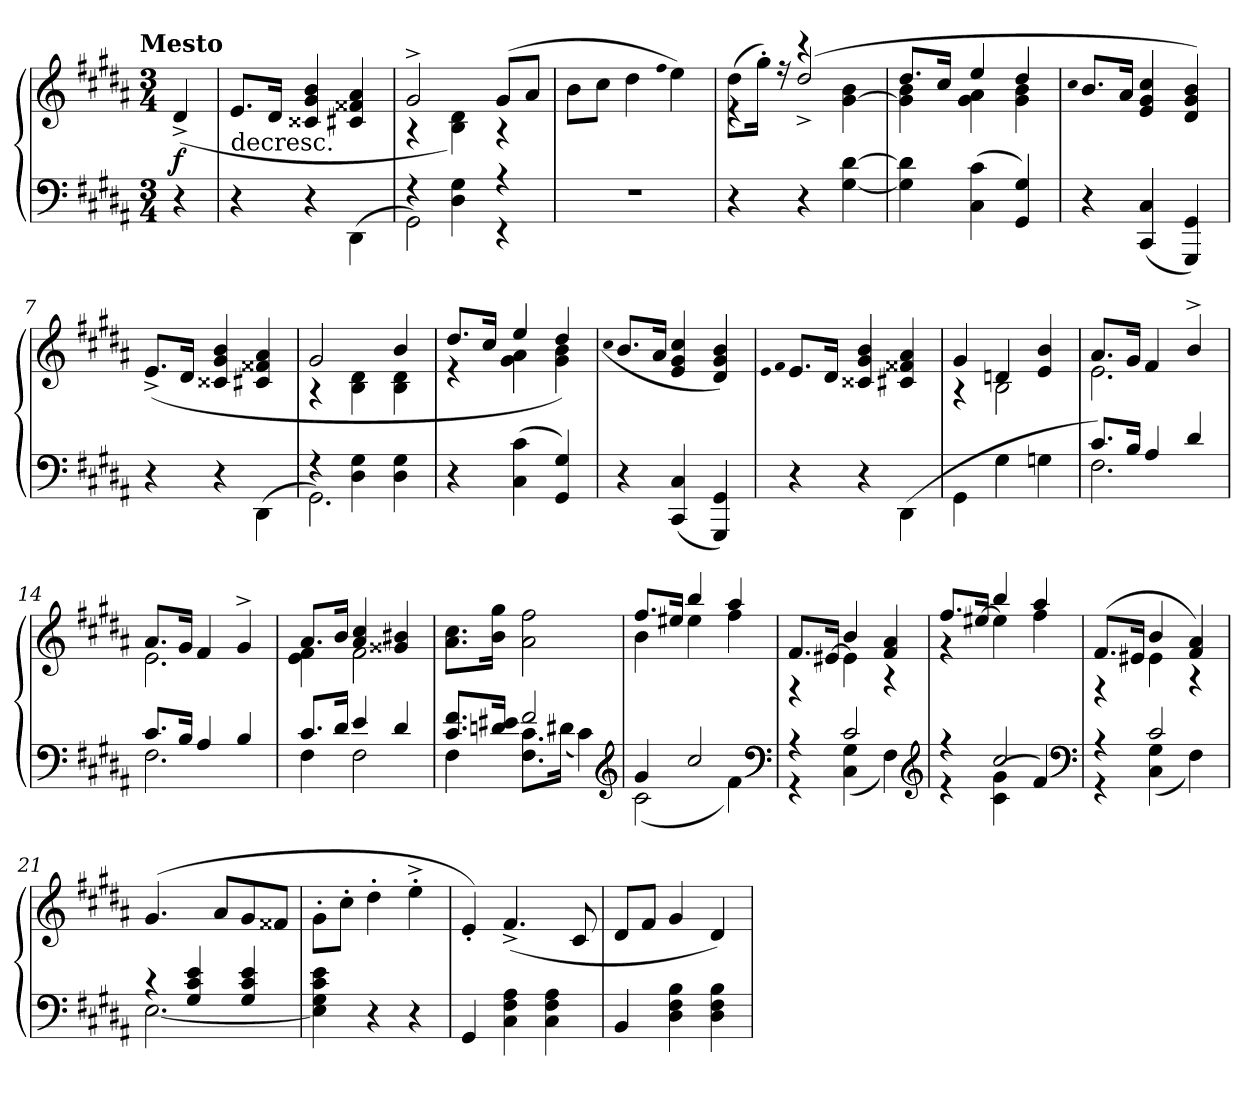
**kern	**kern	**dynam
*part1	*part1	*part1
*staff2	*staff1	*staff1/2
*clefF4	*clefG2	*
*k[f#c#g#d#a#]	*k[f#c#g#d#a#]	*
*g#:	*g#:	*
!!LO:TX:omd:t=Mesto
*M3/4	*M3/4	*
*MM110	*MM110	*
=	=	=
4r	(4d#^/	f
=1	=1	=1
!	!LO:TX:c:t=decresc.	!
4r	8.e/L	.
.	16d#/Jk	.
4r	4c##X/ 4g#/ 4b/	.
(4DD#\	4c#X/ 4f##X/ 4a#/	.
=2	=2	=2
*^	*^	*
4r	2GG#\)	2g#^/	4r	.
4D#\ 4G#\	.	.	4B\ 4d#\)	.
4r	4r	(8g#/L	4r	.
.	.	8a#/J	.	.
*v	*v	*	*	*
*	*v	*v	*
=3	=3	=3
2.r	8b\L	.
.	8cc#\J	.
.	4dd#\	.
.	qff#	.
.	4ee\)	.
=4	=4	=4
*	*^	*
4r	(8dd#\L	4r	.
.	16gg#'\Jk)	.	.
.	16r	.	.
4r	4r	(2dd#^/	.
[4G#\ [4d#\	[4g#\ 4b\	.	.
=5	=5	=5	=5
4G#]\ 4d#]\	8.dd#/L	4g#]\ 4b\	.
.	16cc#/Jk	.	.
(4C#\ 4c#\	4ee/	4g#\ 4a#\	.
4GG#/ 4G#/)	4dd#/	4g#\ 4b\	.
*	*v	*v	*
=6	=6	=6
.	qcc#	.
4r	8.b/L	.
.	16a#/Jk	.
(4CC#/ 4C#/	4e/ 4g#/ 4cc#/	.
4GGG#/ 4GG#/)	4d#/ 4g#/ 4b/)	.
=7	=7	=7
4r	(8.e^/L	.
.	16d#/Jk	.
4r	4c##X/ 4g#/ 4b/	.
(4DD#\	4c#X/ 4f##X/ 4a#/	.
=8	=8	=8
*^	*^	*
4r	2.GG#\)	2g#/	4r	.
4D#\ 4G#\	.	.	4B\ 4d#\	.
4D#\ 4G#\	.	4b/	4B\ 4d#\	.
*v	*v	*	*	*
=9	=9	=9	=9
4r	8.dd#/L	4r	.
.	16cc#/Jk	.	.
(4C#\ 4c#\	4ee/	4g#\ 4a#\	.
4GG#/ 4G#/)	4dd#/)	4g#\ 4b\	.
*	*v	*v	*
=10	=10	=10
.	(qcc#	.
4r	8.b/L	.
.	16a#/Jk	.
(4CC#/ 4C#/	4e/ 4g#/ 4cc#/	.
4GGG#/ 4GG#/)	4d#/ 4g#/ 4b/)	.
=11	=11	=11
.	qe	.
.	qf#	.
4r	8.e/L	.
.	16d#/Jk	.
4r	4c##X/ 4g#/ 4b/	.
(4DD#\	4c#X/ 4f##X/ 4a#/	.
=12	=12	=12
*	*^	*
4GG#\	4g#/	4r	.
4G#\	4dn/	2B\	.
4Gn\	4e/ 4b/	.	.
=13	=13	=13	=13
*^	*	*	*
8.c#/L)	2.F#\	8.a#/L	2.e\	.
16B/Jk	.	16g#/Jk	.	.
4A#/	.	4f#/	.	.
4d#/	.	4b^/	.	.
=14	=14	=14	=14	=14
8.c#/L	2.F#\	8.a#/L	2.e\	.
16B/Jk	.	16g#/Jk	.	.
4A#/	.	4f#/	.	.
4B/	.	4g#^/	.	.
=15	=15	=15	=15	=15
8.c#/L	4F#\	8.a#/L	4e\ 4f#\	.
16d#/Jk	.	16b/Jk	.	.
4e/	2F#\	4a#/ 4cc#/	2f#\	.
4d#/	.	4g##X/ 4b#X/	.	.
*	*	*v	*v	*
=16	=16	=16	=16
8.c#/ 8.f#/L	4F#\	8.a#\ 8.cc#\L	.
16dn/ 16e#X/Jk	.	16b\ 16gg#\Jk	.
2f#/	8.F#\ 8.c#\L	2a#\ 2ff#\	.
.	(16d#X\Jk	.	.
.	4c#\)	.	.
*clefG2	*	*	*
=17	=17	=17	=17
*	*	*^	*
4g#/	(2c#\	8.ff#/L	4b\	.
.	.	16ee#X/Jk	.	.
2cc#/	.	4bb/	4ee#\	.
.	4f#\)	4aa#/	4ff#\	.
*clefF4	*	*	*	*
=18	=18	=18	=18	=18
4r	4r	8.f#/L	4r	.
.	.	[16e#X/Jk	.	.
2c#/	(4C#\ 4G#\	4b/	4e#\]	.
.	4F#\)	4f#/ 4a#/	4r	.
*clefG2	*	*	*	*
=19	=19	=19	=19	=19
4r	4r	8.ff#/L	4r	.
.	.	[16ee#X/Jk	.	.
2cc#/	(4c#\ 4g#\	4bb/	4ee#\]	.
.	4f#/)	4aa#/	4ff#\	.
*clefF4	*	*	*	*
=20	=20	=20	=20	=20
4r	4r	(8.f#/L	4r	.
.	.	16e#X/Jk	.	.
2c#/	(4C#\ 4G#\	4b/	4e#\	.
.	4F#\)	4f#/ 4a#/)	4r	.
*	*	*v	*v	*
=21	=21	=21	=21
4r	[2.E\	(4.g#/	.
4G#/ 4c#/ 4e/	.	.	.
.	.	8a#/L	.
4G#/ 4c#/ 4e/	.	8g#/	.
.	.	8f##X/J	.
*v	*v	*	*
=22	=22	=22
4E]\ 4G#\ 4c#\ 4e\	8g#'\L	.
.	8cc#'\J	.
4r	4dd#'\	.
4r	4ee'^\	.
=23	=23	=23
4GG#/	4e'/)	.
4C#\ 4F#\ 4A#\	(4.f#^/	.
4C#\ 4F#\ 4A#\	.	.
.	8c#/	.
=24	=24	=24
4BB/	8d#/L	.
.	8f#/J	.
4D#\ 4F#\ 4B\	4g#/	.
4D#\ 4F#\ 4B\	4d#/)	.
=	=	=
*-	*-	*-
